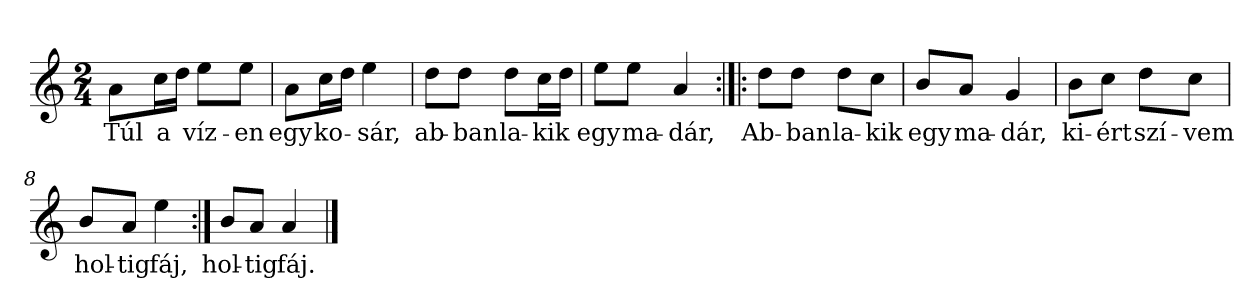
**kern	**text
*part1	*part1
*staff1	*staff1
*clefG2	*
*k[]	*
*C:	*
*M2/4	*
=1	=1
!	!LO:LY:b
8a\L	Túl
!	!LO:LY:b
16cc\L	a
16dd\JJ	.
!	!LO:LY:b
8ee\L	víz-
!	!LO:LY:b
8ee\J	-en
=2	=2
!	!LO:LY:b
8a\L	egy
!	!LO:LY:b
16cc\L	ko-
16dd\JJ	.
!	!LO:LY:b
4ee\	-sár,
=3	=3
!	!LO:LY:b
8dd\L	ab-
!	!LO:LY:b
8dd\J	-ban
!	!LO:LY:b
8dd\L	la-
!	!LO:LY:b
16cc\L	-kik
16dd\JJ	.
=4	=4
!	!LO:LY:b
8ee\L	egy
!	!LO:LY:b
8ee\J	ma-
!	!LO:LY:b
4a/	-dár,
!!LO:LB:g=z
=5:|!|:	=5:|!|:
!	!LO:LY:b
8dd\L	Ab-
!	!LO:LY:b
8dd\J	-ban
!	!LO:LY:b
8dd\L	la-
!	!LO:LY:b
8cc\J	-kik
=6	=6
!	!LO:LY:b
8b/L	egy
!	!LO:LY:b
8a/J	ma-
!	!LO:LY:b
4g/	-dár,
=7	=7
!	!LO:LY:b
8b\L	ki-
!	!LO:LY:b
8cc\J	-ért
!	!LO:LY:b
8dd\L	szí-
!	!LO:LY:b
8cc\J	-vem
=8	=8
!	!LO:LY:b
8b/L	hol-
!	!LO:LY:b
8a/J	-tig
!	!LO:LY:b
4ee\	fáj,
=9:|!	=9:|!
!	!LO:LY:b
8b/L	hol-
!	!LO:LY:b
8a/J	-tig
!	!LO:LY:b
4a/	fáj.
==	==
*-	*-
